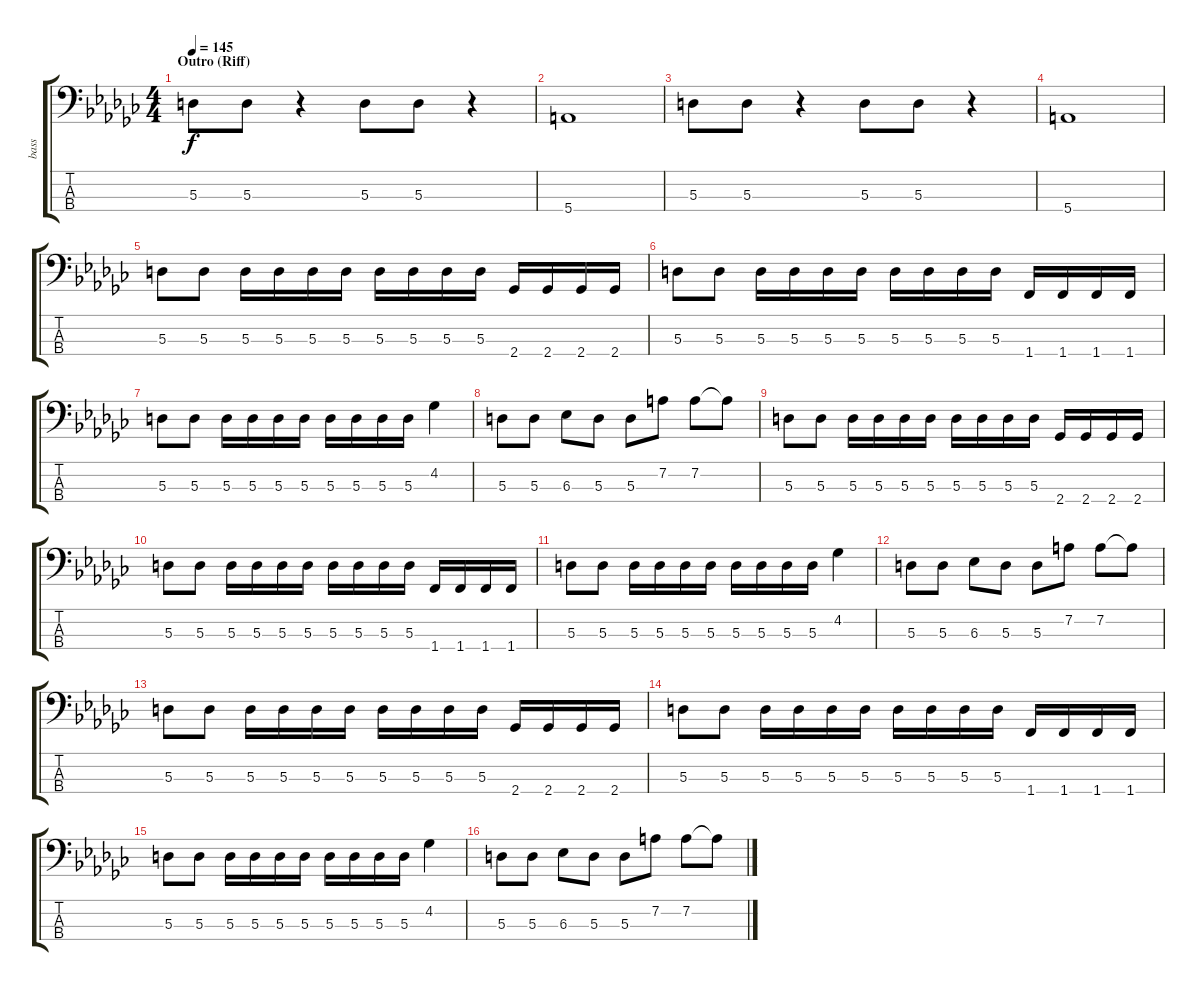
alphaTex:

\track ("bass" "bass") {instrument slapbass2}
\staff {score tabs}
\tuning (G2 D2 A1 E1) {hide}
\ts (4 4)
\section ("" "Outro (Riff)")
\tempo 145
\clef f4
\ks gb
5.3.8{dy f} 5.3.8 r.4 5.3.8 5.3.8 r.4 |
5.4.1 |
5.3.8 5.3.8 r.4 5.3.8 5.3.8 r.4 |
5.4.1 |
5.3.8 5.3.8 5.3.16 5.3.16 5.3.16 5.3.16 5.3.16 5.3.16 5.3.16 5.3.16 2.4.16 2.4.16 2.4.16 2.4.16 |
5.3.8 5.3.8 5.3.16 5.3.16 5.3.16 5.3.16 5.3.16 5.3.16 5.3.16 5.3.16 1.4.16 1.4.16 1.4.16 1.4.16 |
5.3.8 5.3.8 5.3.16 5.3.16 5.3.16 5.3.16 5.3.16 5.3.16 5.3.16 5.3.16 4.2.4 |
5.3.8 5.3.8 6.3.8 5.3.8 5.3.8 7.2.8 7.2.8 7.2{t}.8 |
5.3.8 5.3.8 5.3.16 5.3.16 5.3.16 5.3.16 5.3.16 5.3.16 5.3.16 5.3.16 2.4.16 2.4.16 2.4.16 2.4.16 |
5.3.8 5.3.8 5.3.16 5.3.16 5.3.16 5.3.16 5.3.16 5.3.16 5.3.16 5.3.16 1.4.16 1.4.16 1.4.16 1.4.16 |
5.3.8 5.3.8 5.3.16 5.3.16 5.3.16 5.3.16 5.3.16 5.3.16 5.3.16 5.3.16 4.2.4 |
5.3.8 5.3.8 6.3.8 5.3.8 5.3.8 7.2.8 7.2.8 7.2{t}.8 |
5.3.8 5.3.8 5.3.16 5.3.16 5.3.16 5.3.16 5.3.16 5.3.16 5.3.16 5.3.16 2.4.16 2.4.16 2.4.16 2.4.16 |
5.3.8 5.3.8 5.3.16 5.3.16 5.3.16 5.3.16 5.3.16 5.3.16 5.3.16 5.3.16 1.4.16 1.4.16 1.4.16 1.4.16 |
5.3.8 5.3.8 5.3.16 5.3.16 5.3.16 5.3.16 5.3.16 5.3.16 5.3.16 5.3.16 4.2.4 |
5.3.8 5.3.8 6.3.8 5.3.8 5.3.8 7.2.8 7.2.8 7.2{t}.8
